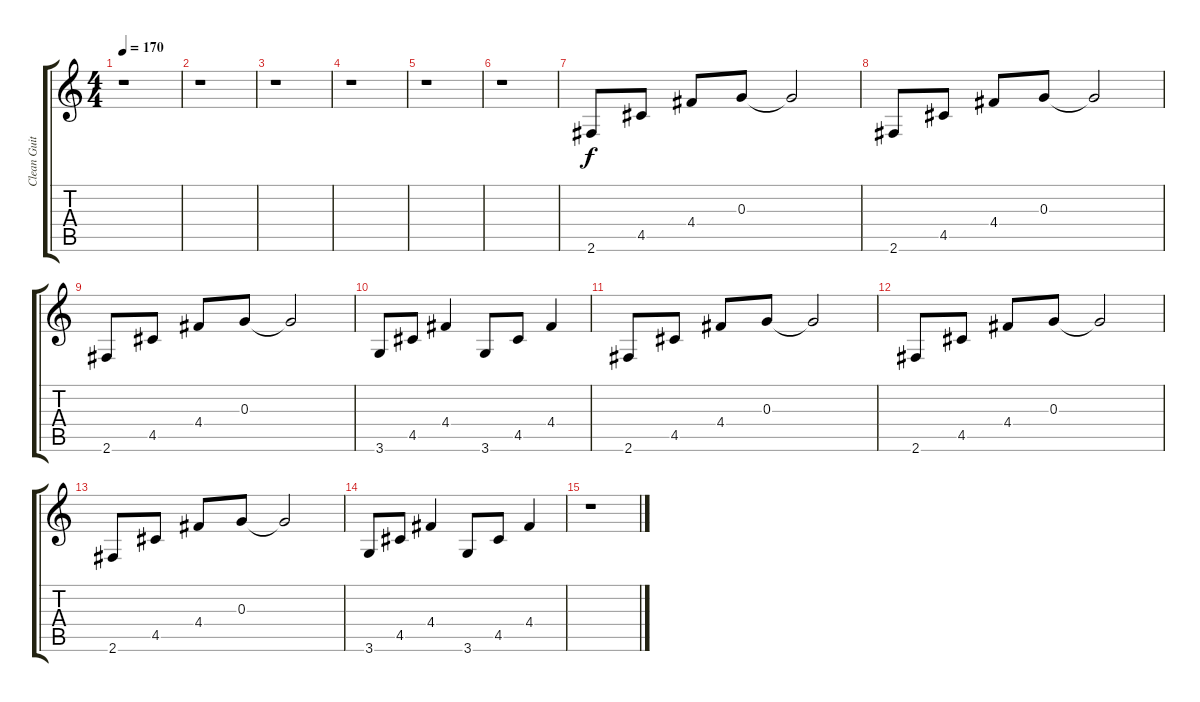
\track ("Clean Guitar" "Clean Guit") {instrument electricguitarclean}
\staff {score tabs}
\tuning (E4 B3 G3 D3 A2 E2) {hide}
\ts (4 4)
\tempo 170
\clef g2
\ks c
r.1{dy f} |
r.1 |
r.1 |
r.1 |
r.1 |
r.1 |
2.6.8 4.5.8 4.4.8 0.3.8 0.3{t}.2 |
2.6.8 4.5.8 4.4.8 0.3.8 0.3{t}.2 |
2.6.8 4.5.8 4.4.8 0.3.8 0.3{t}.2 |
3.6.8 4.5.8 4.4.4 3.6.8 4.5.8 4.4.4 |
2.6.8 4.5.8 4.4.8 0.3.8 0.3{t}.2 |
2.6.8 4.5.8 4.4.8 0.3.8 0.3{t}.2 |
2.6.8 4.5.8 4.4.8 0.3.8 0.3{t}.2 |
3.6.8 4.5.8 4.4.4 3.6.8 4.5.8 4.4.4 |
r.1
